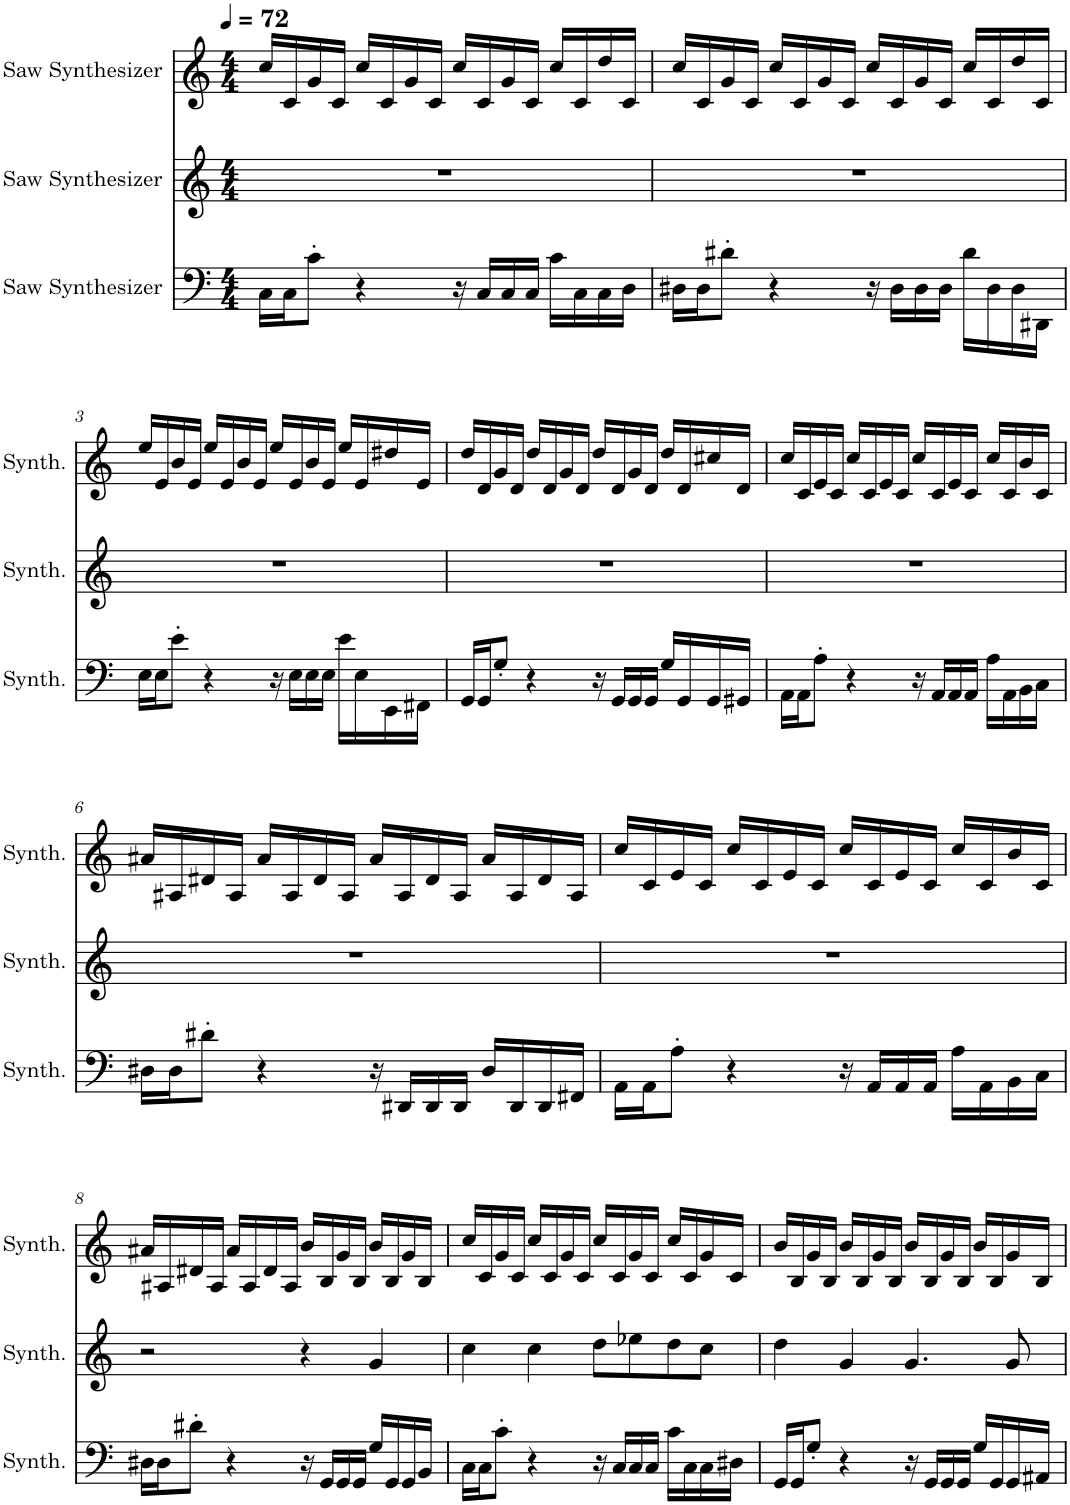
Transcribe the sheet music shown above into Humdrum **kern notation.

**kern	**kern	**kern
*part3	*part2	*part1
*staff3	*staff2	*staff1
*I"Saw Synthesizer	*I"Saw Synthesizer	*I"Saw Synthesizer
*I'Synth.	*I'Synth.	*I'Synth.
*clefF4	*clefG2	*clefG2
*k[]	*k[]	*k[]
*M4/4	*M4/4	*M4/4
*MM72	*MM72	*MM72
=1	=1	=1
16C\LL	1r	16cc/LL
16C\J	.	16c/
8c'\J	.	16g/
.	.	16c/JJ
4r	.	16cc/LL
.	.	16c/
.	.	16g/
.	.	16c/JJ
16r	.	16cc/LL
16C/LL	.	16c/
16C/	.	16g/
16C/JJ	.	16c/JJ
16c\LL	.	16cc/LL
16C\	.	16c/
16C\	.	16dd/
16D\JJ	.	16c/JJ
=2	=2	=2
16D#X\LL	1r	16cc/LL
16D#\J	.	16c/
8d#X'\J	.	16g/
.	.	16c/JJ
4r	.	16cc/LL
.	.	16c/
.	.	16g/
.	.	16c/JJ
16r	.	16cc/LL
16D#\LL	.	16c/
16D#\	.	16g/
16D#\JJ	.	16c/JJ
16d#\LL	.	16cc/LL
16D#\	.	16c/
16D#\	.	16dd/
16DD#X\JJ	.	16c/JJ
!!LO:LB:g=z
=3	=3	=3
16E\LL	1r	16ee/LL
16E\J	.	16e/
8e'\J	.	16b/
.	.	16e/JJ
4r	.	16ee/LL
.	.	16e/
.	.	16b/
.	.	16e/JJ
16r	.	16ee/LL
16E\LL	.	16e/
16E\	.	16b/
16E\JJ	.	16e/JJ
16e\LL	.	16ee/LL
16E\	.	16e/
16EE\	.	16dd#X/
16FF#X\JJ	.	16e/JJ
=4	=4	=4
16GG/LL	1r	16dd/LL
16GG/J	.	16d/
8G'/J	.	16g/
.	.	16d/JJ
4r	.	16dd/LL
.	.	16d/
.	.	16g/
.	.	16d/JJ
16r	.	16dd/LL
16GG/LL	.	16d/
16GG/	.	16g/
16GG/JJ	.	16d/JJ
16G/LL	.	16dd/LL
16GG/	.	16d/
16GG/	.	16cc#X/
16GG#X/JJ	.	16d/JJ
=5	=5	=5
16AA\LL	1r	16cc/LL
16AA\J	.	16c/
8A'\J	.	16e/
.	.	16c/JJ
4r	.	16cc/LL
.	.	16c/
.	.	16e/
.	.	16c/JJ
16r	.	16cc/LL
16AA/LL	.	16c/
16AA/	.	16e/
16AA/JJ	.	16c/JJ
16A\LL	.	16cc/LL
16AA\	.	16c/
16BB\	.	16b/
16C\JJ	.	16c/JJ
!!LO:LB:g=z
=6	=6	=6
16D#X\LL	1r	16a#X/LL
16D#\J	.	16A#X/
8d#X'\J	.	16d#X/
.	.	16A#/JJ
4r	.	16a#/LL
.	.	16A#/
.	.	16d#/
.	.	16A#/JJ
16r	.	16a#/LL
16DD#X/LL	.	16A#/
16DD#/	.	16d#/
16DD#/JJ	.	16A#/JJ
16D#/LL	.	16a#/LL
16DD#/	.	16A#/
16DD#/	.	16d#/
16FF#X/JJ	.	16A#/JJ
=7	=7	=7
16AA\LL	1r	16cc/LL
16AA\J	.	16c/
8A'\J	.	16e/
.	.	16c/JJ
4r	.	16cc/LL
.	.	16c/
.	.	16e/
.	.	16c/JJ
16r	.	16cc/LL
16AA/LL	.	16c/
16AA/	.	16e/
16AA/JJ	.	16c/JJ
16A\LL	.	16cc/LL
16AA\	.	16c/
16BB\	.	16b/
16C\JJ	.	16c/JJ
!!LO:LB:g=z
=8	=8	=8
16D#X\LL	2r	16a#X/LL
16D#\J	.	16A#X/
8d#X'\J	.	16d#X/
.	.	16A#/JJ
4r	.	16a#/LL
.	.	16A#/
.	.	16d#/
.	.	16A#/JJ
16r	4r	16b/LL
16GG/LL	.	16B/
16GG/	.	16g/
16GG/JJ	.	16B/JJ
16G/LL	4g/	16b/LL
16GG/	.	16B/
16GG/	.	16g/
16BB/JJ	.	16B/JJ
=9	=9	=9
16C\LL	4cc\	16cc/LL
16C\J	.	16c/
8c'\J	.	16g/
.	.	16c/JJ
4r	4cc\	16cc/LL
.	.	16c/
.	.	16g/
.	.	16c/JJ
16r	8dd\L	16cc/LL
16C/LL	.	16c/
16C/	8ee-X\	16g/
16C/JJ	.	16c/JJ
16c\LL	8dd\	16cc/LL
16C\	.	16c/
16C\	8cc\J	16g/
16D#X\JJ	.	16c/JJ
=10	=10	=10
16GG/LL	4dd\	16b/LL
16GG/J	.	16B/
8G'/J	.	16g/
.	.	16B/JJ
4r	4g/	16b/LL
.	.	16B/
.	.	16g/
.	.	16B/JJ
16r	4.g/	16b/LL
16GG/LL	.	16B/
16GG/	.	16g/
16GG/JJ	.	16B/JJ
16G/LL	.	16b/LL
16GG/	.	16B/
16GG/	8g/	16g/
16AA#X/JJ	.	16B/JJ
=	=	=
*-	*-	*-
